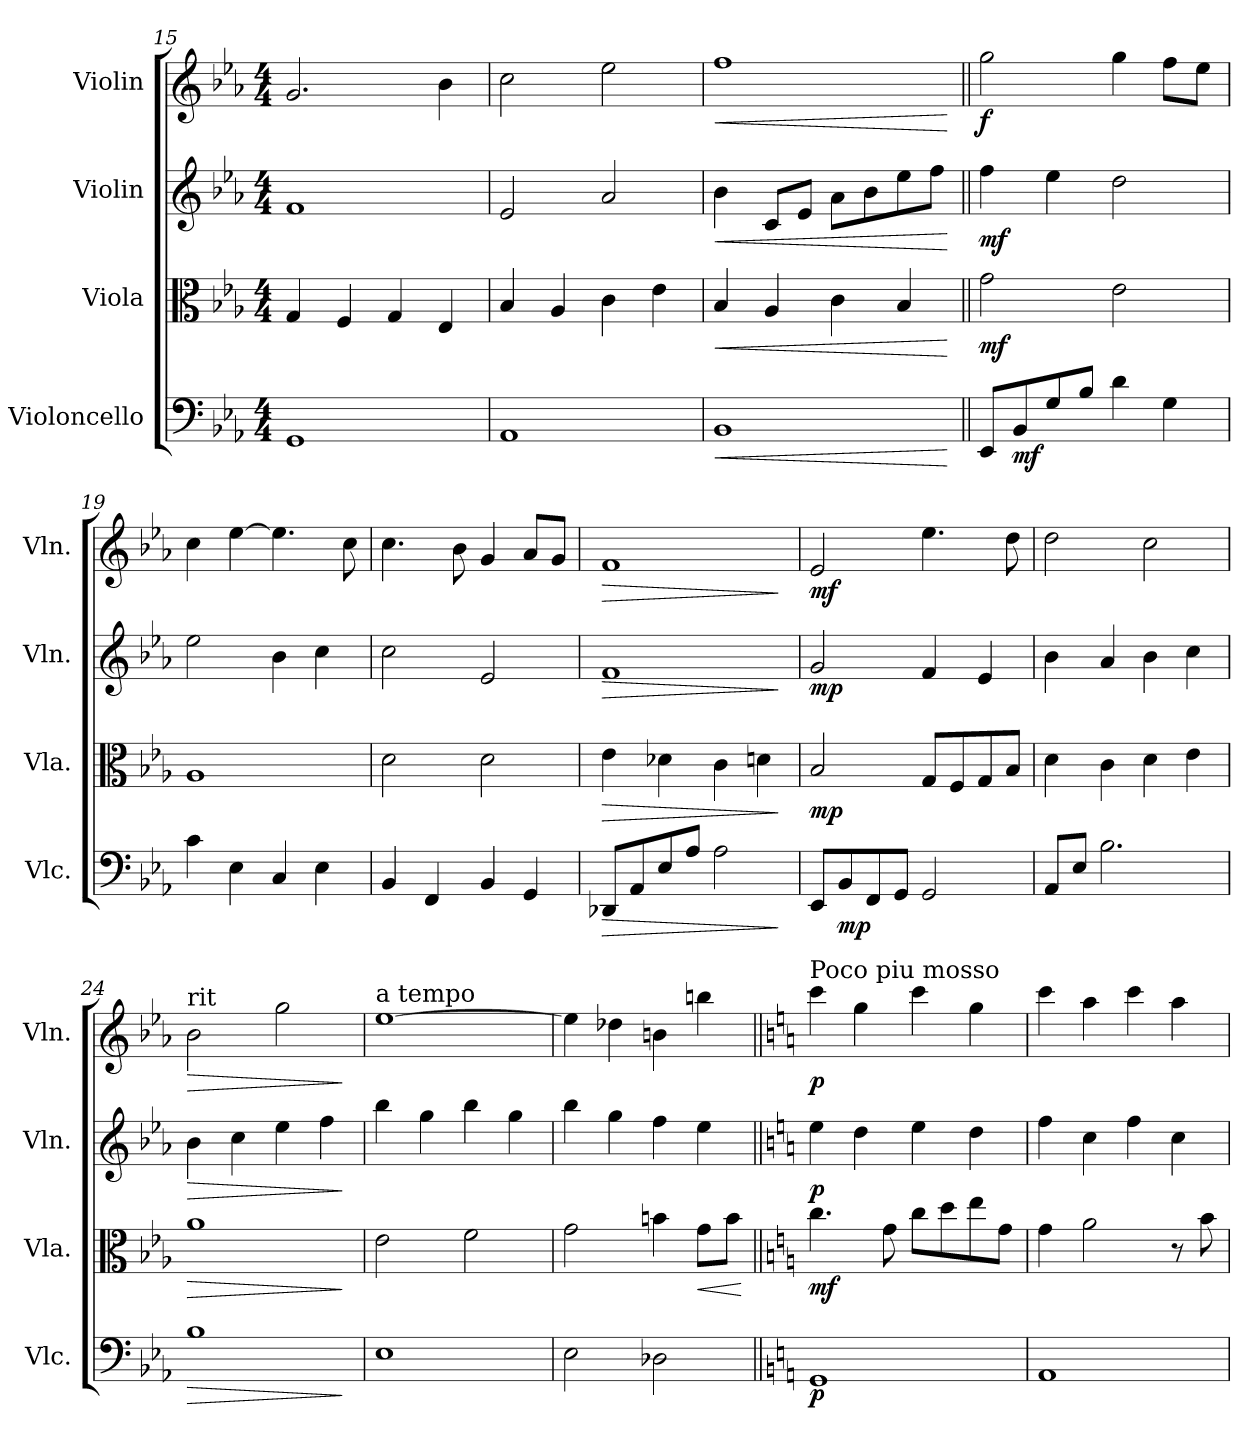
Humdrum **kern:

**kern	**dynam	**kern	**dynam	**kern	**dynam	**kern	**dynam
*part4	*part4	*part3	*part3	*part2	*part2	*part1	*part1
*staff4	*staff4	*staff3	*staff3	*staff2	*staff2	*staff1	*staff1
*I"Violoncello	*	*I"Viola	*	*I"Violin	*	*I"Violin	*
*I'Vlc.	*	*I'Vla.	*	*I'Vln.	*	*I'Vln.	*
!!LO:PB:g=z
*clefF4	*	*clefC3	*	*clefG2	*	*clefG2	*
*k[b-e-a-]	*	*k[b-e-a-]	*	*k[b-e-a-]	*	*k[b-e-a-]	*
*M4/4	*	*M4/4	*	*M4/4	*	*M4/4	*
=15	=15	=15	=15	=15	=15	=15	=15
1GG	.	4G/	.	1f	.	2.g/	.
.	.	4F/	.	.	.	.	.
.	.	4G/	.	.	.	.	.
.	.	4E-/	.	.	.	4b-\	.
=16	=16	=16	=16	=16	=16	=16	=16
1AA-	.	4B-/	.	2e-/	.	2cc\	.
.	.	4A-/	.	.	.	.	.
.	.	4c\	.	2a-/	.	2ee-\	.
.	.	4e-\	.	.	.	.	.
=17	=17	=17	=17	=17	=17	=17	=17
!	!LO:HP:b	!	!LO:HP:b	!	!LO:HP:b	!	!LO:HP:b
1BB-	<	4B-/	<	4b-\	<	1ff	<
.	.	4A-/	.	8c/L	.	.	.
.	.	.	.	8e-/J	.	.	.
.	.	4c\	.	8a-\L	.	.	.
.	.	.	.	8b-\	.	.	.
.	.	4B-/	.	8ee-\	.	.	.
.	.	.	.	8ff\J	.	.	.
.	[	.	[	.	[	.	[
=18||	=18||	=18||	=18||	=18||	=18||	=18||	=18||
!	!	!	!LO:DY:b	!	!LO:DY:b	!	!LO:DY:b
8EE-/L	.	2g\	mf	4ff\	mf	2gg\	f
!	!LO:DY:b	!	!	!	!	!	!
8BB-/	mf	.	.	.	.	.	.
8G/	.	.	.	4ee-\	.	.	.
8B-/J	.	.	.	.	.	.	.
4d\	.	2e-\	.	2dd\	.	4gg\	.
4G\	.	.	.	.	.	8ff\L	.
.	.	.	.	.	.	8ee-\J	.
=19	=19	=19	=19	=19	=19	=19	=19
4c\	.	1A-	.	2ee-\	.	4cc\	.
4E-\	.	.	.	.	.	[4ee-\	.
4C/	.	.	.	4b-\	.	4.ee-\]	.
4E-\	.	.	.	4cc\	.	.	.
.	.	.	.	.	.	8cc\	.
=20	=20	=20	=20	=20	=20	=20	=20
4BB-/	.	2d\	.	2cc\	.	4.cc\	.
4FF/	.	.	.	.	.	.	.
.	.	.	.	.	.	8b-\	.
4BB-/	.	2d\	.	2e-/	.	4g/	.
4GG/	.	.	.	.	.	8a-/L	.
.	.	.	.	.	.	8g/J	.
!!LO:LB:g=z
=21	=21	=21	=21	=21	=21	=21	=21
!	!LO:HP:b	!	!LO:HP:b	!	!LO:HP:b	!	!LO:HP:b
8DD-X/L	>	4e-\	>	1f	>	1f	>
8AA-/	.	.	.	.	.	.	.
8E-/	.	4d-X\	.	.	.	.	.
8A-/J	.	.	.	.	.	.	.
2A-\	.	4c\	.	.	.	.	.
.	.	4dn\	.	.	.	.	.
.	]	.	]	.	]	.	]
=22	=22	=22	=22	=22	=22	=22	=22
!	!	!	!LO:DY:b	!	!LO:DY:b	!	!LO:DY:b
8EE-/L	.	2B-/	mp	2g/	mp	2e-/	mf
!	!LO:DY:b	!	!	!	!	!	!
8BB-/	mp	.	.	.	.	.	.
8FF/	.	.	.	.	.	.	.
8GG/J	.	.	.	.	.	.	.
2GG/	.	8G/L	.	4f/	.	4.ee-\	.
.	.	8F/	.	.	.	.	.
.	.	8G/	.	4e-/	.	.	.
.	.	8B-/J	.	.	.	8dd\	.
=23	=23	=23	=23	=23	=23	=23	=23
8AA-/L	.	4d\	.	4b-\	.	2dd\	.
8E-/J	.	.	.	.	.	.	.
2.B-\	.	4c\	.	4a-/	.	.	.
.	.	4d\	.	4b-\	.	2cc\	.
.	.	4e-\	.	4cc\	.	.	.
=24	=24	=24	=24	=24	=24	=24	=24
*	*	*	*	*	*	*MM90	*
!	!	!	!	!	!	!LO:TX:a:t=rit	!
!	!LO:HP:b	!	!LO:HP:b	!	!LO:HP:b	!	!LO:HP:b
1B-	>	1a-	>	4b-\	>	2b-\	>
.	.	.	.	4cc\	.	.	.
*	*	*	*	*	*	*MM82	*
.	.	.	.	4ee-\	.	2gg\	.
.	.	.	.	4ff\	.	.	.
.	]	.	]	.	]	.	]
=25	=25	=25	=25	=25	=25	=25	=25
*	*	*	*	*	*	*MM95	*
!	!	!	!	!	!	!LO:TX:a:t=a tempo	!
1E-	.	2e-\	.	4bb-\	.	[1ee-	.
.	.	.	.	4gg\	.	.	.
.	.	2f\	.	4bb-\	.	.	.
.	.	.	.	4gg\	.	.	.
=26	=26	=26	=26	=26	=26	=26	=26
2E-\	.	2g\	.	4bb-\	.	4ee-\]	.
.	.	.	.	4gg\	.	4dd-X\	.
2D-X\	.	4bn\	.	4ff\	.	4bn\	.
!	!	!	!LO:HP:b	!	!	!	!
.	.	8g\L	<	4ee-\	.	4bbn\	.
.	.	8b\J	.	.	.	.	.
.	.	.	[	.	.	.	.
!!LO:PB:g=z
=27||	=27||	=27||	=27||	=27||	=27||	=27||	=27||
*k[]	*	*k[]	*	*k[]	*	*k[]	*
*	*	*	*	*	*	*MM100	*
!	!	!	!	!	!	!LO:TX:a:t=Poco piu mosso	!
!	!LO:DY:b	!	!LO:DY:b	!	!LO:DY:b	!	!LO:DY:b
1GG	p	4.cc\	mf	4ee\	p	4ccc\	p
.	.	.	.	4dd\	.	4gg\	.
.	.	8g\	.	.	.	.	.
.	.	8cc\L	.	4ee\	.	4ccc\	.
.	.	8dd\	.	.	.	.	.
.	.	8ee\	.	4dd\	.	4gg\	.
.	.	8g\J	.	.	.	.	.
=28	=28	=28	=28	=28	=28	=28	=28
1AA	.	4g\	.	4ff\	.	4ccc\	.
.	.	2a\	.	4cc\	.	4aa\	.
.	.	.	.	4ff\	.	4ccc\	.
.	.	8r	.	4cc\	.	4aa\	.
.	.	8b\	.	.	.	.	.
=	=	=	=	=	=	=	=
*-	*-	*-	*-	*-	*-	*-	*-
